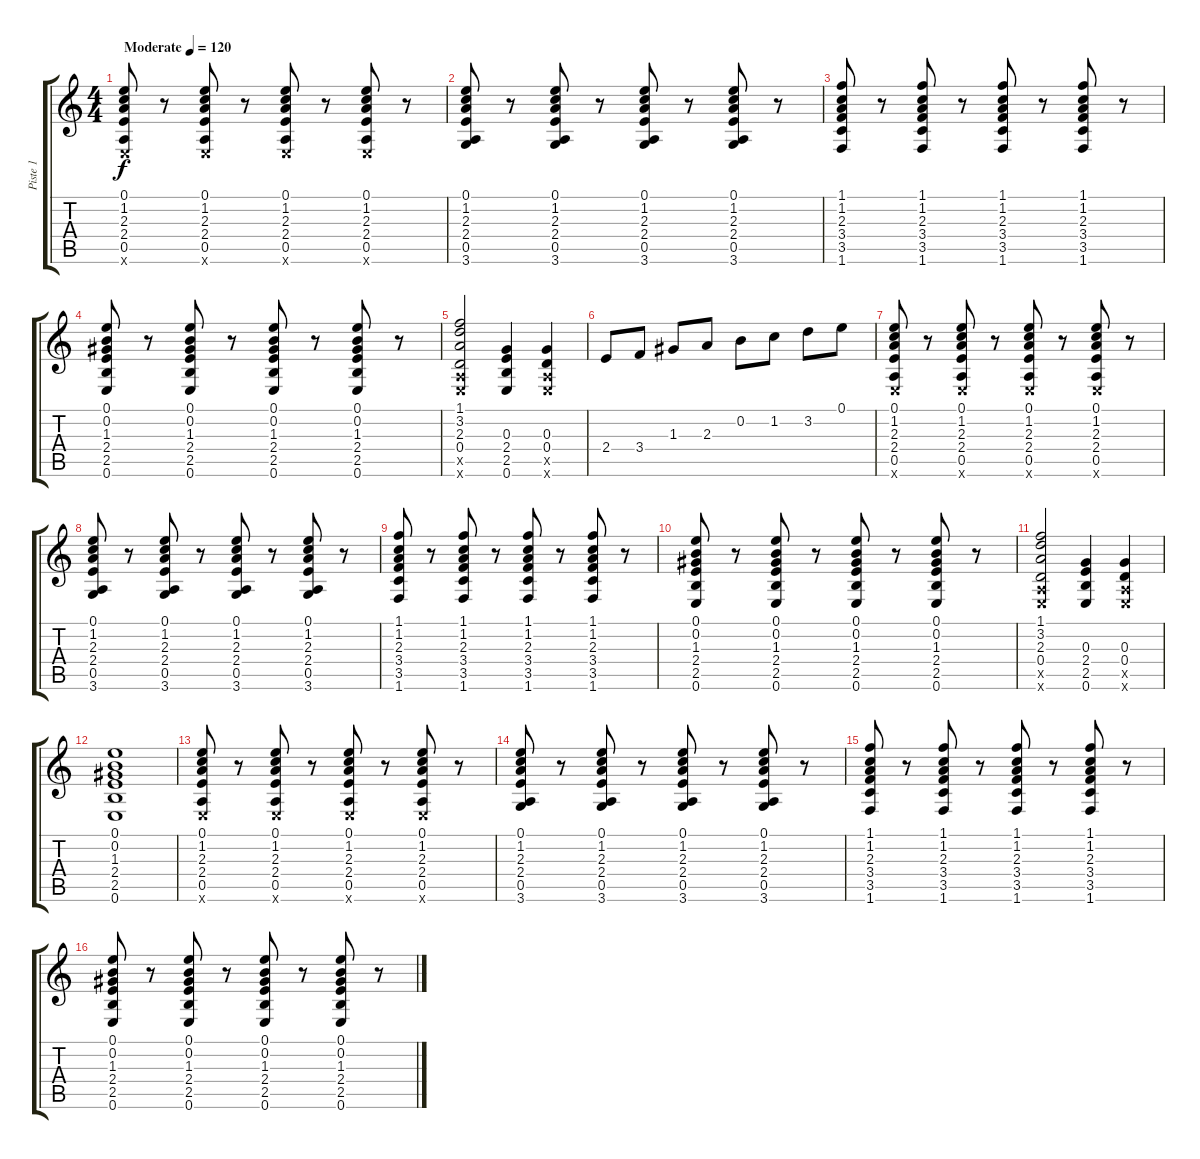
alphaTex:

\track ("Piste 1" "Piste 1") {instrument distortionguitar}
\staff {score tabs}
\tuning (E4 B3 G3 D3 A2 E2) {hide}
\ts (4 4)
\tempo (120 "Moderate")
\clef g2
\ks c
(0.1 1.2 2.3 2.4 0.5 0.6{x}).8{dy f instrument distortionguitar} r.8 (0.1 1.2 2.3 2.4 0.5 0.6{x}).8 r.8 (0.1 1.2 2.3 2.4 0.5 0.6{x}).8 r.8 (0.1 1.2 2.3 2.4 0.5 0.6{x}).8 r.8 |
(0.1 1.2 2.3 2.4 0.5 3.6).8 r.8 (0.1 1.2 2.3 2.4 0.5 3.6).8 r.8 (0.1 1.2 2.3 2.4 0.5 3.6).8 r.8 (0.1 1.2 2.3 2.4 0.5 3.6).8 r.8 |
(1.1 1.2 2.3 3.4 3.5 1.6).8 r.8 (1.1 1.2 2.3 3.4 3.5 1.6).8 r.8 (1.1 1.2 2.3 3.4 3.5 1.6).8 r.8 (1.1 1.2 2.3 3.4 3.5 1.6).8 r.8 |
(0.1 0.2 1.3 2.4 2.5 0.6).8 r.8 (0.1 0.2 1.3 2.4 2.5 0.6).8 r.8 (0.1 0.2 1.3 2.4 2.5 0.6).8 r.8 (0.1 0.2 1.3 2.4 2.5 0.6).8 r.8 |
(1.1 3.2 2.3 0.4 0.5{x} 0.6{x}).2 (0.3 2.4 2.5 0.6).4 (0.3 0.4 0.5{x} 0.6{x}).4 |
2.4.8 3.4.8 1.3.8 2.3.8 0.2.8 1.2.8 3.2.8 0.1.8 |
(0.1 1.2 2.3 2.4 0.5 0.6{x}).8 r.8 (0.1 1.2 2.3 2.4 0.5 0.6{x}).8 r.8 (0.1 1.2 2.3 2.4 0.5 0.6{x}).8 r.8 (0.1 1.2 2.3 2.4 0.5 0.6{x}).8 r.8 |
(0.1 1.2 2.3 2.4 0.5 3.6).8 r.8 (0.1 1.2 2.3 2.4 0.5 3.6).8 r.8 (0.1 1.2 2.3 2.4 0.5 3.6).8 r.8 (0.1 1.2 2.3 2.4 0.5 3.6).8 r.8 |
(1.1 1.2 2.3 3.4 3.5 1.6).8 r.8 (1.1 1.2 2.3 3.4 3.5 1.6).8 r.8 (1.1 1.2 2.3 3.4 3.5 1.6).8 r.8 (1.1 1.2 2.3 3.4 3.5 1.6).8 r.8 |
(0.1 0.2 1.3 2.4 2.5 0.6).8 r.8 (0.1 0.2 1.3 2.4 2.5 0.6).8 r.8 (0.1 0.2 1.3 2.4 2.5 0.6).8 r.8 (0.1 0.2 1.3 2.4 2.5 0.6).8 r.8 |
(1.1 3.2 2.3 0.4 0.5{x} 0.6{x}).2 (0.3 2.4 2.5 0.6).4 (0.3 0.4 0.5{x} 0.6{x}).4 |
(0.1 0.2 1.3 2.4 2.5 0.6).1 |
(0.1 1.2 2.3 2.4 0.5 0.6{x}).8 r.8 (0.1 1.2 2.3 2.4 0.5 0.6{x}).8 r.8 (0.1 1.2 2.3 2.4 0.5 0.6{x}).8 r.8 (0.1 1.2 2.3 2.4 0.5 0.6{x}).8 r.8 |
(0.1 1.2 2.3 2.4 0.5 3.6).8 r.8 (0.1 1.2 2.3 2.4 0.5 3.6).8 r.8 (0.1 1.2 2.3 2.4 0.5 3.6).8 r.8 (0.1 1.2 2.3 2.4 0.5 3.6).8 r.8 |
(1.1 1.2 2.3 3.4 3.5 1.6).8 r.8 (1.1 1.2 2.3 3.4 3.5 1.6).8 r.8 (1.1 1.2 2.3 3.4 3.5 1.6).8 r.8 (1.1 1.2 2.3 3.4 3.5 1.6).8 r.8 |
(0.1 0.2 1.3 2.4 2.5 0.6).8 r.8 (0.1 0.2 1.3 2.4 2.5 0.6).8 r.8 (0.1 0.2 1.3 2.4 2.5 0.6).8 r.8 (0.1 0.2 1.3 2.4 2.5 0.6).8 r.8
